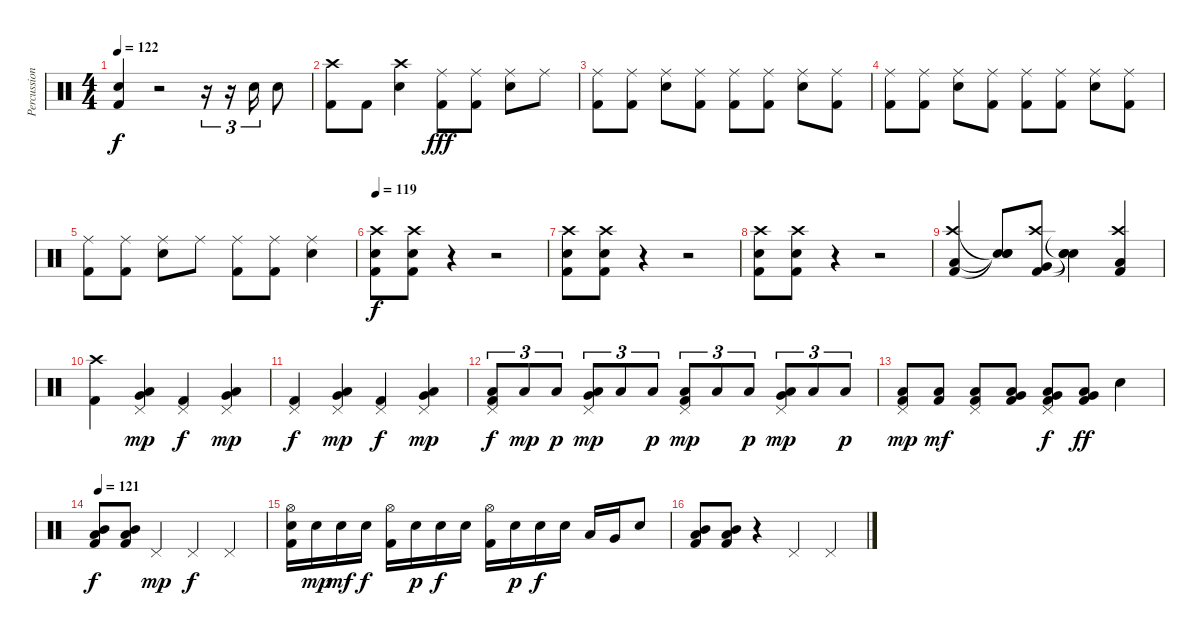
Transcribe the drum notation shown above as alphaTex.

\track ("Percussion" "Percussion") {instrument percussion}
\staff {score}
\articulation defaults
\ts (4 4)
\tempo 122
\clef neutral
\ks c
("Snare (hit) 2" "Kick (hit) 2").4{dy f} r.2 r.16{tu (3 2)} r.16{tu (3 2)} "Snare (hit) 2".16{tu (3 2)} "Snare (hit) 2".8 |
("Crash high (hit)" "Kick (hit) 2").8 "Kick (hit) 2".8 ("Crash high (hit)" "Snare (hit) 2").4 ("Ride (middle)" "Kick (hit) 2").8{dy fff} ("Ride (middle)" "Kick (hit) 2").8 ("Ride (middle)" "Snare (hit) 2").8 "Ride (middle)".8 |
("Ride (middle)" "Kick (hit) 2").8 ("Ride (middle)" "Kick (hit) 2").8 ("Ride (middle)" "Snare (hit) 2").8 ("Ride (middle)" "Kick (hit) 2").8 ("Ride (middle)" "Kick (hit) 2").8 ("Ride (middle)" "Kick (hit) 2").8 ("Ride (middle)" "Snare (hit) 2").8 ("Ride (middle)" "Kick (hit) 2").8 |
("Ride (middle)" "Kick (hit) 2").8 ("Ride (middle)" "Kick (hit) 2").8 ("Ride (middle)" "Snare (hit) 2").8 ("Ride (middle)" "Kick (hit) 2").8 ("Ride (middle)" "Kick (hit) 2").8 ("Ride (middle)" "Kick (hit) 2").8 ("Ride (middle)" "Snare (hit) 2").8 ("Ride (middle)" "Kick (hit) 2").8 |
("Ride (middle)" "Kick (hit) 2").8 ("Ride (middle)" "Kick (hit) 2").8 ("Ride (middle)" "Snare (hit) 2").8 "Ride (middle)".8 ("Ride (middle)" "Kick (hit) 2").8 ("Ride (middle)" "Kick (hit) 2").8 ("Ride (middle)" "Snare (hit) 2").4 |
\tempo 119
("Crash high (hit)" "Snare (hit) 2" "Kick (hit) 2").8{dy f} ("Crash high (hit)" "Snare (hit) 2" "Kick (hit) 2").8 r.4 r.2 |
("Crash high (hit)" "Snare (hit) 2" "Kick (hit) 2").8 ("Crash high (hit)" "Snare (hit) 2" "Kick (hit) 2").8 r.4 r.2 |
("Crash high (hit)" "Snare (hit) 2" "Kick (hit) 2").8 ("Crash high (hit)" "Snare (hit) 2" "Kick (hit) 2").8 r.4 r.2 |
("Crash high (hit)" "Low Tom (hit)" "Kick (hit) 2").4 ("Snare (hit)"{t} "Snare (hit)"{t} "Snare (hit)"{t}).8 ("Crash high (hit)" "Very Low Tom (hit)" "Kick (hit) 2").8 ("Snare (hit)"{t} "Snare (hit)"{t} "Snare (hit)"{t}).4 ("Crash high (hit)" "Low Floor Tom (hit)" "Kick (hit) 2").4 |
("Crash high (hit)" "Kick (hit) 2").4 ("Pedal Hi-Hat (hit)" "Low Tom (hit)" "Very Low Tom (hit)").4{dy mp} ("Pedal Hi-Hat (hit)" "Kick (hit) 2").4{dy f} ("Pedal Hi-Hat (hit)" "Low Tom (hit)" "Very Low Tom (hit)").4{dy mp} |
("Pedal Hi-Hat (hit)" "Kick (hit) 2").4{dy f} ("Pedal Hi-Hat (hit)" "Low Tom (hit)" "Very Low Tom (hit)").4{dy mp} ("Pedal Hi-Hat (hit)" "Kick (hit) 2").4{dy f} ("Pedal Hi-Hat (hit)" "Low Tom (hit)" "Very Low Tom (hit)").4{dy mp} |
("Pedal Hi-Hat (hit)" "Low Floor Tom (hit)" "Kick (hit) 2").8{tu (3 2) dy f} "Low Floor Tom (hit)".8{tu (3 2) dy mp} "Low Floor Tom (hit)".8{tu (3 2) dy p} ("Pedal Hi-Hat (hit)" "Low Tom (hit)" "Very Low Tom (hit)").8{tu (3 2) dy mp} "Low Floor Tom (hit)".8{tu (3 2)} "Low Floor Tom (hit)".8{tu (3 2) dy p} ("Pedal Hi-Hat (hit)" "Low Floor Tom (hit)" "Kick (hit) 2").8{tu (3 2) dy mp} "Low Floor Tom (hit)".8{tu (3 2)} "Low Floor Tom (hit)".8{tu (3 2) dy p} ("Pedal Hi-Hat (hit)" "Low Tom (hit)" "Very Low Tom (hit)").8{tu (3 2) dy mp} "Low Floor Tom (hit)".8{tu (3 2)} "Low Floor Tom (hit)".8{tu (3 2) dy p} |
("Pedal Hi-Hat (hit)" "Low Tom (hit)" "Kick (hit) 2").8{dy mp} ("Low Tom (hit)" "Kick (hit) 2").8{dy mf} ("Pedal Hi-Hat (hit)" "Low Tom (hit)" "Kick (hit) 2").8 ("Low Tom (hit)" "Very Low Tom (hit)" "Kick (hit) 2").8 ("Pedal Hi-Hat (hit)" "Low Tom (hit)" "Very Low Tom (hit)" "Kick (hit) 2").8{dy f} ("Low Tom (hit)" "Very Low Tom (hit)" "Kick (hit) 2").8{dy ff} "Snare (hit) 2".4 |
\tempo 121
("Mid Tom (hit)" "Low Tom (hit)" "Kick (hit) 2").8{dy f} ("Mid Tom (hit)" "Low Tom (hit)" "Kick (hit) 2").8 "Pedal Hi-Hat (hit)".4{dy mp} "Pedal Hi-Hat (hit)".4{dy f} "Pedal Hi-Hat (hit)".4 |
("Hi-Hat (open)" "Snare (hit) 2" "Kick (hit) 2").16 "Snare (hit) 2".16{dy mp} "Snare (hit) 2".16{dy mf} "Snare (hit) 2".16{dy f} ("Hi-Hat (open)" "Kick (hit) 2").16 "Snare (hit) 2".16{dy p} "Snare (hit) 2".16{dy f} "Snare (hit) 2".16 ("Hi-Hat (open)" "Kick (hit) 2").16 "Snare (hit) 2".16{dy p} "Snare (hit) 2".16{dy f} "Snare (hit) 2".16 "Low Tom (hit)".16 "Very Low Tom (hit)".16 "Snare (hit) 2".8 |
("Mid Tom (hit)" "Low Tom (hit)" "Kick (hit) 2").8 ("Mid Tom (hit)" "Low Tom (hit)" "Kick (hit) 2").8 r.4 "Pedal Hi-Hat (hit)".4 "Pedal Hi-Hat (hit)".4
